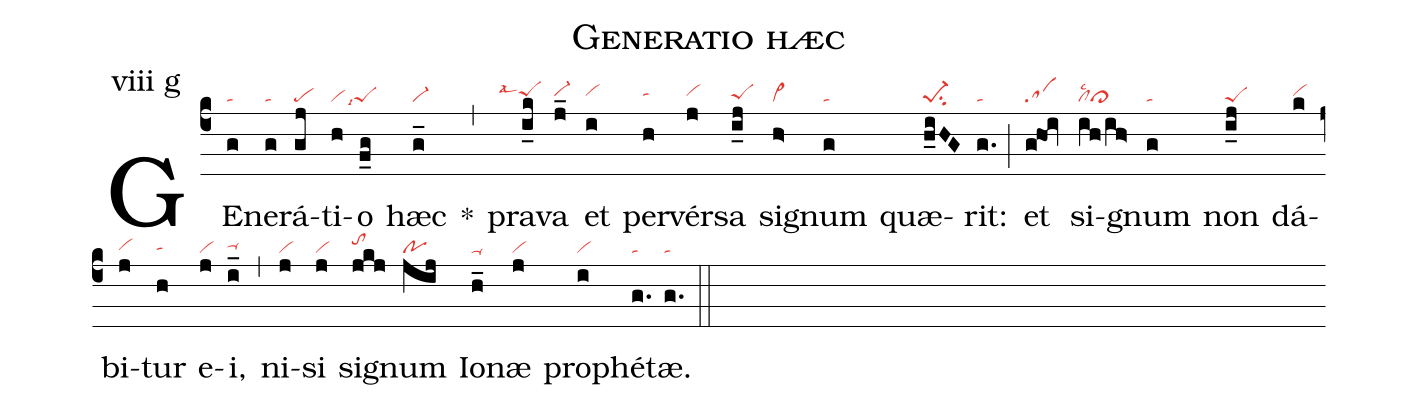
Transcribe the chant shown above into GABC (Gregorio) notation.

name: Generatio hæc;
annotation: viii g;
mode: 8;
nabc-lines: 1;
%%
(c4)
GE(g|ta)ne(g|ta)rá(gj|pe)ti(h|vi)o(f_g|```peSlsi7) hæc(g_|vi-) *(,)
pra(i_k|``````peShhlsal4)va(j_|vi-hh) et(i|vihh) per(h|tahh)vér(j|vihh)sa(i_j|peShg) si(h>|vi>)gnum(g|ta) quæ(h_iHG|pe-1su2)rit:(g.|ta) (;)
et(ghOi|sa) si(ih/ih>|cllsc2cl>)gnum(g|ta) non(i_j|peS) dá(k|vihh)bi(j|vihg)tur(h|tahg) e(j|vi)i,(i_|ta-hh) (,)
ni(j|vi)si(j|vi) si(jkj|tohi)gnum(jij|po) Io(h_|ta-)næ(j|vi) pro(i|vi)phé(g.|ta)tæ.(g.|ta) (::)
